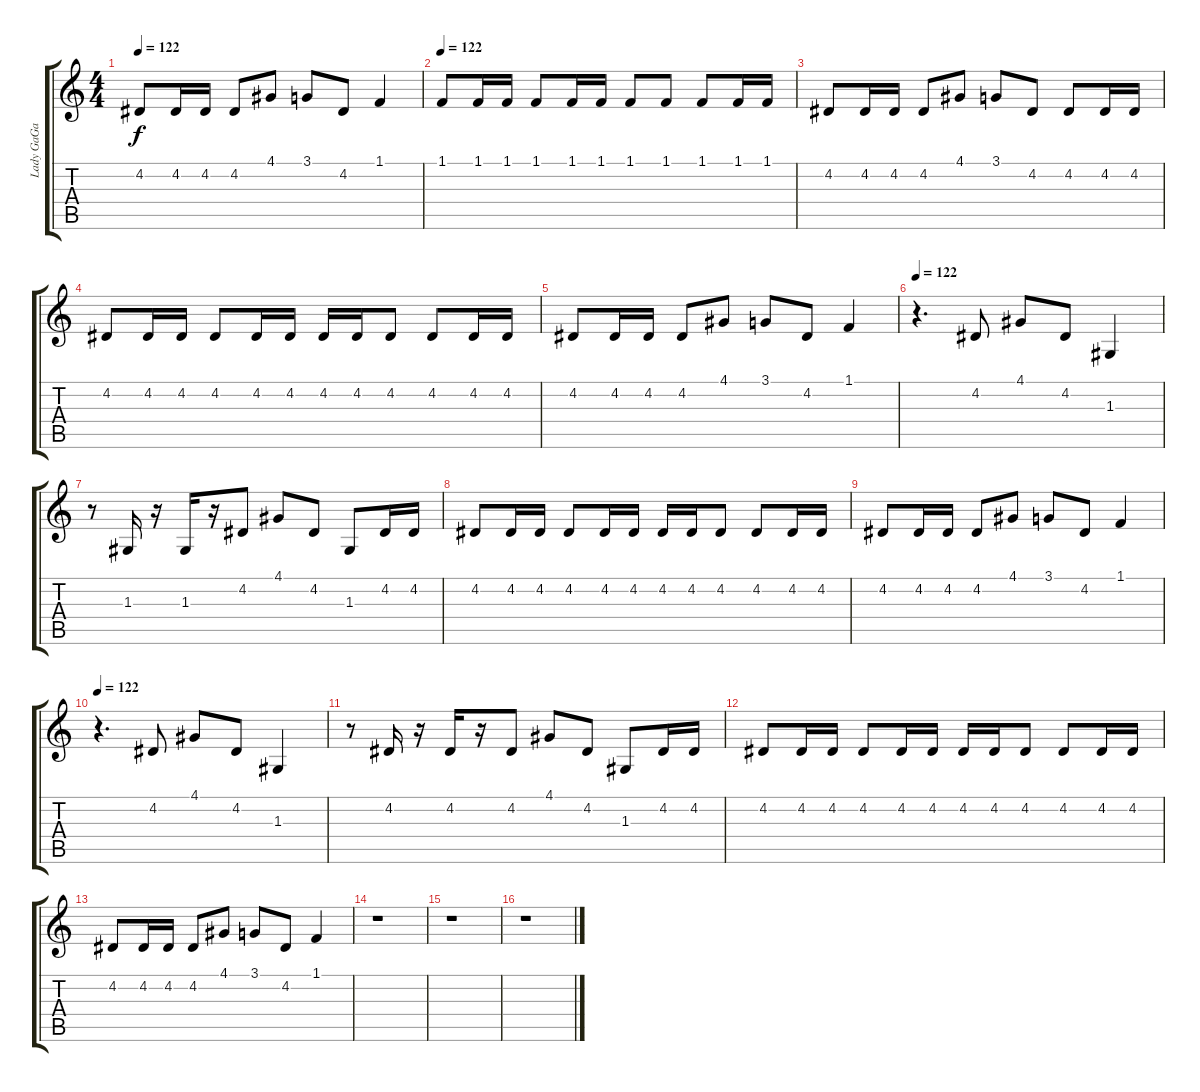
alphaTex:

\track ("Lady GaGa" "Lady GaGa") {instrument clarinet}
\staff {score tabs}
\tuning (E4 B3 G3 D3 A2 E2) {hide}
\ts (4 4)
\tempo 122
\clef g2
\ks c
4.2.8{dy f} 4.2.16 4.2.16 4.2.8 4.1.8 3.1.8 4.2.8 1.1.4 |
\tempo 122
1.1.8 1.1.16 1.1.16 1.1.8 1.1.16 1.1.16 1.1.8 1.1.8 1.1.8 1.1.16 1.1.16 |
4.2.8 4.2.16 4.2.16 4.2.8 4.1.8 3.1.8 4.2.8 4.2.8 4.2.16 4.2.16 |
4.2.8 4.2.16 4.2.16 4.2.8 4.2.16 4.2.16 4.2.16 4.2.16 4.2.8 4.2.8 4.2.16 4.2.16 |
4.2.8 4.2.16 4.2.16 4.2.8 4.1.8 3.1.8 4.2.8 1.1.4 |
\tempo 122
r.4{d} 4.2.8 4.1.8 4.2.8 1.3.4 |
r.8 1.3.16 r.16 1.3.16 r.16 4.2.8 4.1.8 4.2.8 1.3.8 4.2.16 4.2.16 |
4.2.8 4.2.16 4.2.16 4.2.8 4.2.16 4.2.16 4.2.16 4.2.16 4.2.8 4.2.8 4.2.16 4.2.16 |
4.2.8 4.2.16 4.2.16 4.2.8 4.1.8 3.1.8 4.2.8 1.1.4 |
\tempo 122
r.4{d} 4.2.8 4.1.8 4.2.8 1.3.4 |
r.8 4.2.16 r.16 4.2.16 r.16 4.2.8 4.1.8 4.2.8 1.3.8 4.2.16 4.2.16 |
4.2.8 4.2.16 4.2.16 4.2.8 4.2.16 4.2.16 4.2.16 4.2.16 4.2.8 4.2.8 4.2.16 4.2.16 |
4.2.8 4.2.16 4.2.16 4.2.8 4.1.8 3.1.8 4.2.8 1.1.4 |
r.1 |
r.1 |
r.1
